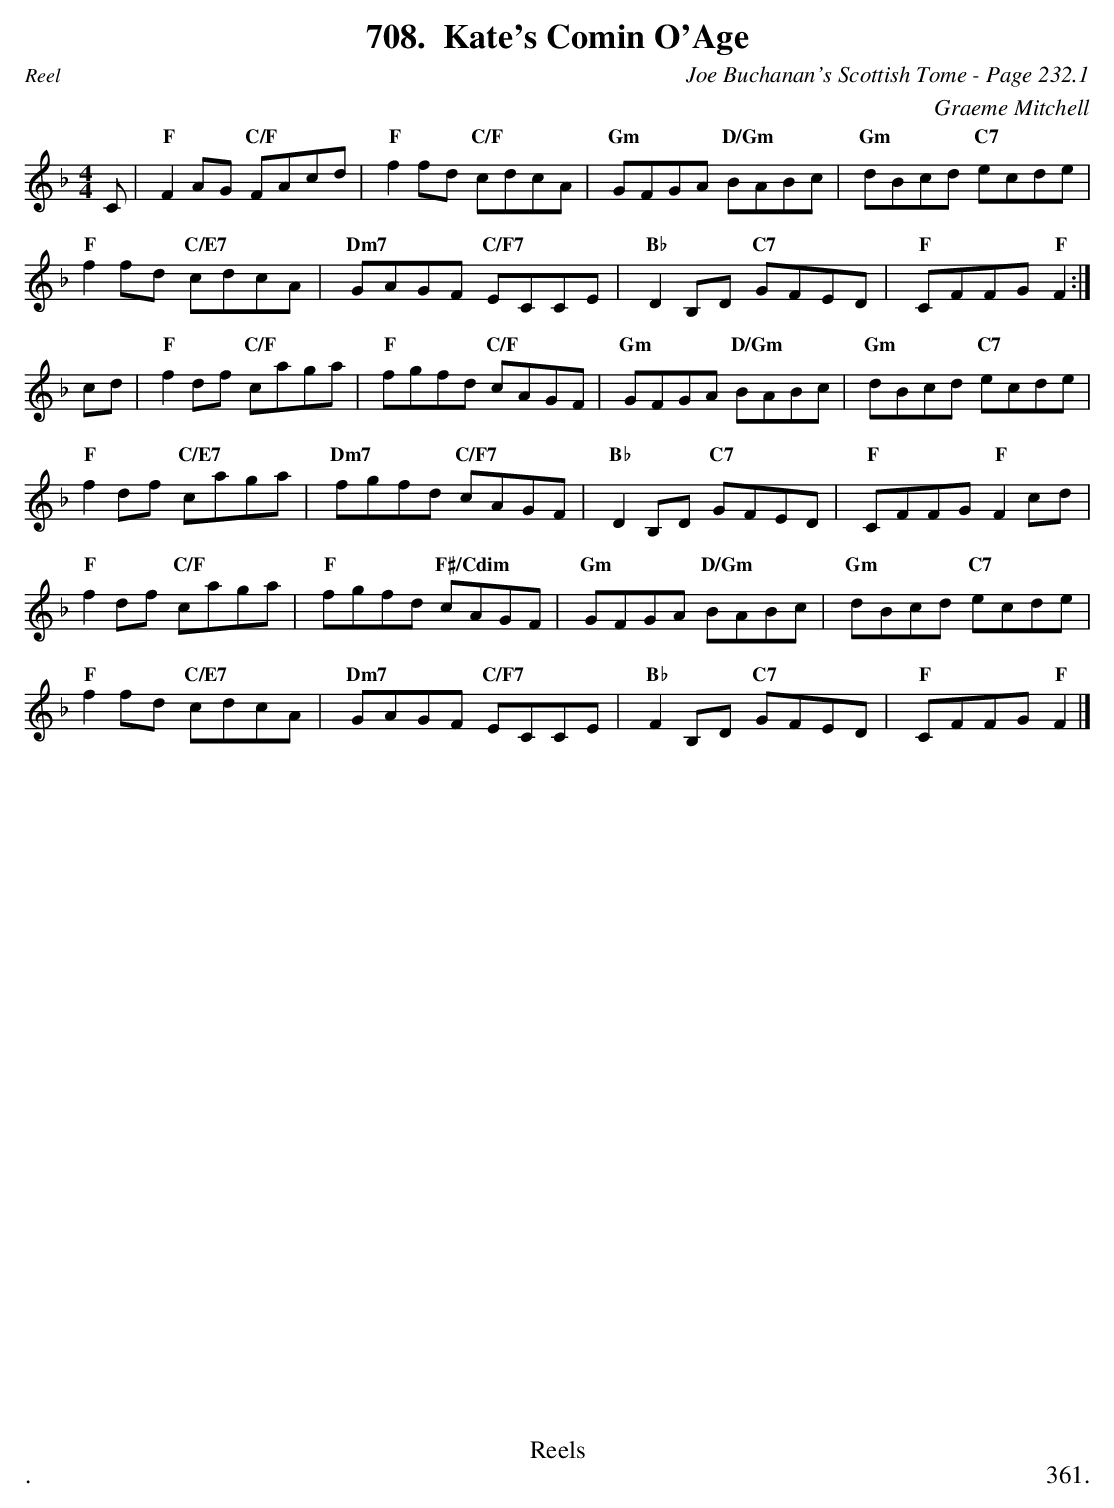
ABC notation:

X:1
T:Kate's Comin O'Age
C:Joe Buchanan's Scottish Tome - Page 232.1
C:Graeme Mitchell
M:4/4
K:F
C | "F"F2 AG "C/F"FAcd | "F"f2 fd "C/F"cdcA | "Gm"GFGA "D/Gm"BABc | "Gm"dBcd "C7"ecde |
"F"f2 fd "C/E7"cdcA | "Dm7"GAGF "C/F7"ECCE | "Bb"D2 B,D "C7"GFED | "F"CFFG "F"F2 :|
cd | "F"f2 df "C/F"caga | "F"fgfd "C/F"cAGF | "Gm"GFGA "D/Gm"BABc | "Gm"dBcd "C7"ecde |
"F"f2 df "C/E7"caga | "Dm7"fgfd "C/F7"cAGF | "Bb"D2 B,D "C7"GFED | "F"CFFG "F"F2 cd |
"F"f2 df "C/F"caga | "F"fgfd "F#/Cdim"cAGF | "Gm"GFGA "D/Gm"BABc | "Gm"dBcd "C7"ecde |
"F"f2 fd "C/E7"cdcA | "Dm7"GAGF "C/F7"ECCE | "Bb"F2 B,D "C7"GFED | "F"CFFG "F"F2 |]
